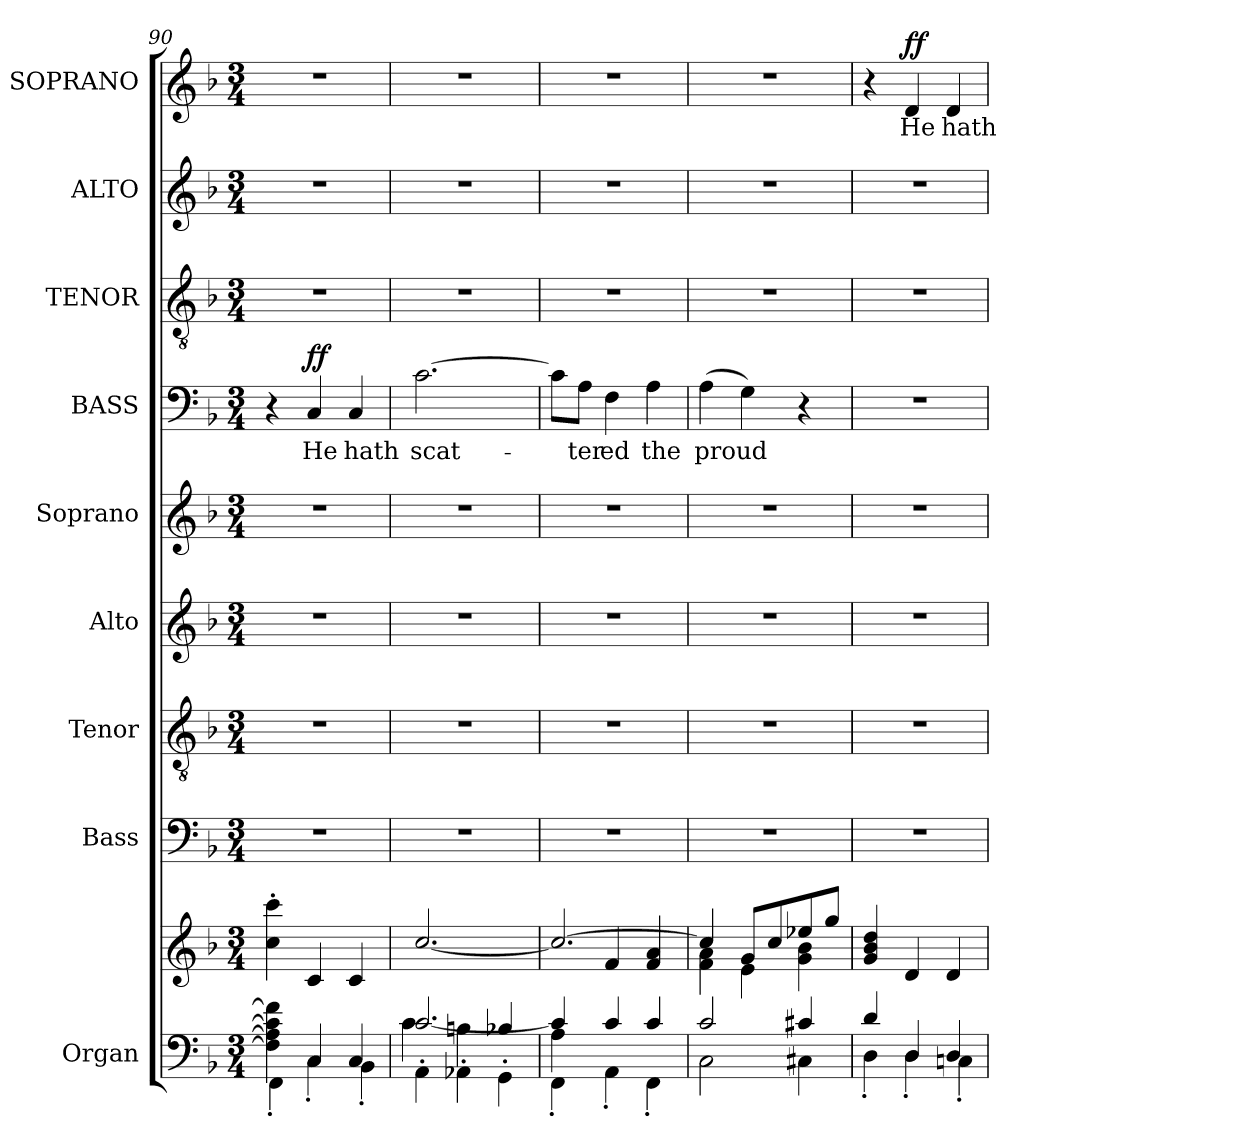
**kern	**kern	**kern	**kern	**kern	**kern	**kern	**text	**dynam	**kern	**kern	**kern	**text	**dynam
*part9	*part9	*part8	*part7	*part6	*part5	*part4	*part4	*part4	*part3	*part2	*part1	*part1	*part1
*staff10	*staff9	*staff8	*staff7	*staff6	*staff5	*staff4	*staff4	*staff4	*staff3	*staff2	*staff1	*staff1	*staff1
*I"Organ	*	*I"Bass	*I"Tenor	*I"Alto	*I"Soprano	*I"BASS	*	*	*I"TENOR	*I"ALTO	*I"SOPRANO	*	*
*I'Org.	*	*I'B.	*I'T.	*I'A.	*I'S.	*I'B.	*	*	*I'T.	*I'A.	*I'S.	*	*
*clefF4	*clefG2	*clefF4	*clefGv2	*clefG2	*clefG2	*clefF4	*	*	*clefGv2	*clefG2	*clefG2	*	*
*	*	*	*ITrd7c12	*	*	*	*	*	*ITrd7c12	*	*	*	*
*k[b-]	*k[b-]	*k[b-]	*k[b-]	*k[b-]	*k[b-]	*k[b-]	*	*	*k[b-]	*k[b-]	*k[b-]	*	*
*F:	*F:	*F:	*F:	*F:	*F:	*F:	*	*	*F:	*F:	*F:	*	*
*M3/4	*M3/4	*M3/4	*M3/4	*M3/4	*M3/4	*M3/4	*	*	*M3/4	*M3/4	*M3/4	*	*
=90	=90	=90	=90	=90	=90	=90	=90	=90	=90	=90	=90	=90	=90
*^	*	*	*	*	*	*	*	*	*	*	*	*	*
!	!	!	!LO:N:vis=1	!LO:N:vis=1	!LO:N:vis=1	!LO:N:vis=1	!	!	!	!LO:N:vis=1	!LO:N:vis=1	!LO:N:vis=1	!	!
4Fi\] 4Ai] 4ci] 4fi]	4FF'i\	4cci\' 4ccci'	2.r	2.r	2.r	2.r	4r	.	.	2.r	2.r	2.r	.	.
!	!	!	!	!	!	!	!	!LO:LY:b:color=#000000	!	!	!	!	!	!
4Ci/	4C'i\	4ci/	.	.	.	.	4Ci/	He	ff	.	.	.	.	.
!	!	!	!	!	!	!	!	!LO:LY:b:color=#000000	!	!	!	!	!	!
4Ci/	4BB-'i\	4ci/	.	.	.	.	4Ci/	hath	.	.	.	.	.	.
=91	=91	=91	=91	=91	=91	=91	=91	=91	=91	=91	=91	=91	=91	=91
*	*^	*	*	*	*	*	*	*	*	*	*	*	*	*
!	!	!	!	!LO:N:vis=1	!LO:N:vis=1	!LO:N:vis=1	!LO:N:vis=1	!	!	!	!	!	!	!	!
!	!	!	!	!	!	!	!	!	!LO:LY:b:color=#000000	!	!LO:N:vis=1	!LO:N:vis=1	!LO:N:vis=1	!	!
4AA'i\	[2.ci/	4ci\	[2.cci/	2.r	2.r	2.r	2.r	[2.ci\	scat-	.	2.r	2.r	2.r	.	.
4AA-X'i\	.	4Bni\	.	.	.	.	.	.	.	.	.	.	.	.	.
4GG'i\	.	4B-Xi/	.	.	.	.	.	.	.	.	.	.	.	.	.
=92	=92	=92	=92	=92	=92	=92	=92	=92	=92	=92	=92	=92	=92	=92	=92
*	*	*	*^	*	*	*	*	*	*	*	*	*	*	*	*
!	!	!	!	!	!LO:N:vis=1	!LO:N:vis=1	!LO:N:vis=1	!LO:N:vis=1	!	!	!	!LO:N:vis=1	!LO:N:vis=1	!LO:N:vis=1	!	!
4ci/]	4FF'i\	4Ai\	2.cci/_	4ryy	2.r	2.r	2.r	2.r	8ci\L]	.	.	2.r	2.r	2.r	.	.
!	!	!	!	!	!	!	!	!	!	!LO:LY:b:color=#000000	!	!	!	!	!	!
.	.	.	.	.	.	.	.	.	8Ai\J	-ter	.	.	.	.	.	.
!	!	!	!	!	!	!	!	!	!	!LO:LY:b:color=#000000	!	!	!	!	!	!
4ci/	4AA'i\	2ryy	.	4fi/	.	.	.	.	4Fi\	ed	.	.	.	.	.	.
!	!	!	!	!	!	!	!	!	!	!LO:LY:b:color=#000000	!	!	!	!	!	!
4ci/	4FF'i\	.	.	4fi/ 4ai	.	.	.	.	4Ai\	the	.	.	.	.	.	.
*	*v	*v	*	*	*	*	*	*	*	*	*	*	*	*	*	*
=93	=93	=93	=93	=93	=93	=93	=93	=93	=93	=93	=93	=93	=93	=93	=93
!	!	!	!	!LO:N:vis=1	!LO:N:vis=1	!LO:N:vis=1	!LO:N:vis=1	!	!	!	!	!	!	!	!
!	!	!	!	!	!	!	!	!	!LO:LY:b:color=#000000	!	!LO:N:vis=1	!LO:N:vis=1	!LO:N:vis=1	!	!
2ci/	2Ci\	4cci/]	4fi\ 4ai	2.r	2.r	2.r	2.r	(4Ai\	proud	.	2.r	2.r	2.r	.	.
.	.	8gi/L	4ei\	.	.	.	.	4Gi\)	.	.	.	.	.	.	.
.	.	8cci/	.	.	.	.	.	.	.	.	.	.	.	.	.
4c#Xi/	4C#Xi\	8ee-Xi/	4gi\ 4b-i	.	.	.	.	4r	.	.	.	.	.	.	.
.	.	8ggi/J	.	.	.	.	.	.	.	.	.	.	.	.	.
*	*	*v	*v	*	*	*	*	*	*	*	*	*	*	*	*
=94	=94	=94	=94	=94	=94	=94	=94	=94	=94	=94	=94	=94	=94	=94
!	!	!	!LO:N:vis=1	!LO:N:vis=1	!LO:N:vis=1	!LO:N:vis=1	!LO:N:vis=1	!	!	!LO:N:vis=1	!LO:N:vis=1	!	!	!
4di/	4D'i\	4gi/ 4b-i 4ddi	2.r	2.r	2.r	2.r	2.r	.	.	2.r	2.r	4r	.	.
!	!	!	!	!	!	!	!	!	!	!	!	!	!LO:LY:b:color=#000000	!
4Di/	4D'i\	4di/	.	.	.	.	.	.	.	.	.	4di/	He	ff
!	!	!	!	!	!	!	!	!	!	!	!	!	!LO:LY:b:color=#000000	!
4Di/	4Cn'i\	4di/	.	.	.	.	.	.	.	.	.	4di/	hath	.
*v	*v	*	*	*	*	*	*	*	*	*	*	*	*	*
=	=	=	=	=	=	=	=	=	=	=	=	=	=
*-	*-	*-	*-	*-	*-	*-	*-	*-	*-	*-	*-	*-	*-
